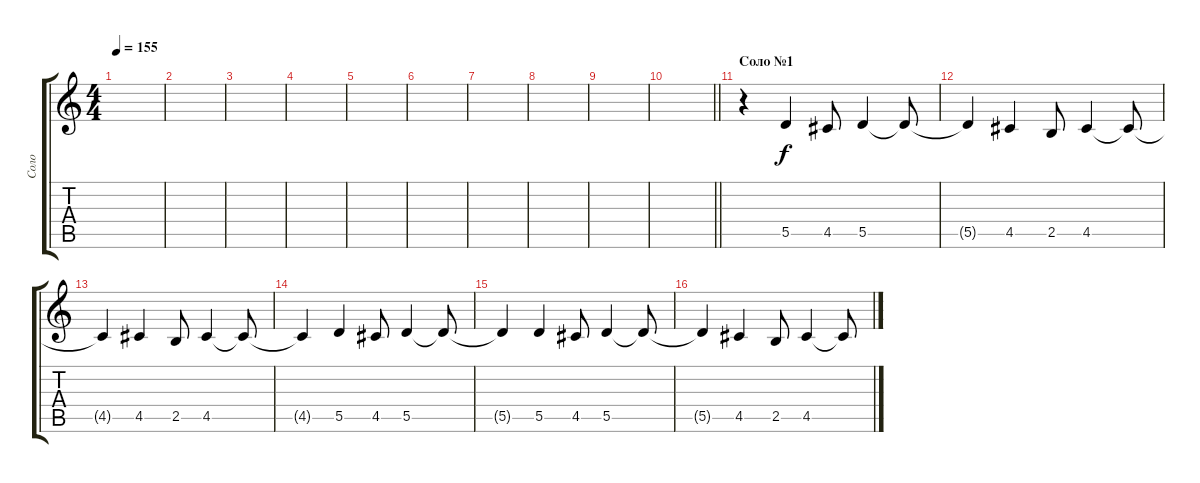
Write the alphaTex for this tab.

\track ("Соло" "Соло") {instrument overdrivenguitar}
\staff {score tabs}
\tuning (E4 B3 G3 D3 A2 E2) {hide}
\ts (4 4)
\tempo 155
\clef g2
\ks c
|
|
|
|
|
|
|
|
|
\barLineRight lightlight
|
\section ("" "Соло №1")
r.4 5.5.4{volume 16} 4.5.8 5.5.4 5.5{t}.8 |
5.5{t}.4 4.5.4 2.5.8 4.5.4 4.5{t}.8 |
4.5{t}.4 4.5.4 2.5.8 4.5.4 4.5{t}.8 |
4.5{t}.4 5.5.4 4.5.8 5.5.4 5.5{t}.8 |
5.5{t}.4 5.5.4 4.5.8 5.5.4 5.5{t}.8 |
5.5{t}.4 4.5.4 2.5.8 4.5.4 4.5{t}.8
